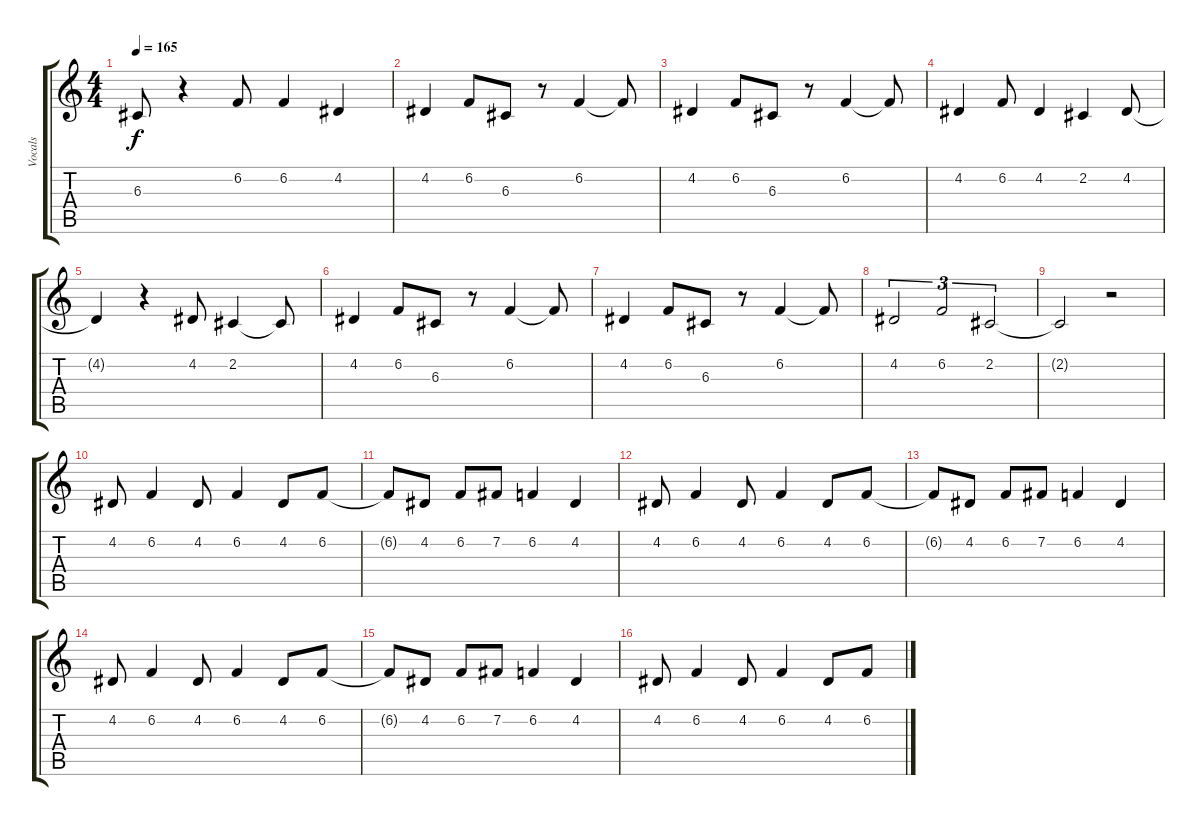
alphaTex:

\track ("Vocals" "Vocals") {instrument trombone}
\staff {score tabs}
\tuning (E4 B3 G3 D3 A2 E2) {hide}
\ts (4 4)
\tempo 165
\clef g2
\ks c
6.3{t}.8{dy f} r.4 6.2.8 6.2.4 4.2.4 |
4.2.4 6.2.8 6.3.8 r.8 6.2.4 6.2{t}.8 |
4.2.4 6.2.8 6.3.8 r.8 6.2.4 6.2{t}.8 |
4.2.4 6.2.8 4.2.4 2.2.4 4.2.8 |
4.2{t}.4 r.4 4.2.8 2.2.4 2.2{t}.8 |
4.2.4 6.2.8 6.3.8 r.8 6.2.4 6.2{t}.8 |
4.2.4 6.2.8 6.3.8 r.8 6.2.4 6.2{t}.8 |
4.2.2{tu (3 2)} 6.2.2{tu (3 2)} 2.2.2{tu (3 2)} |
2.2{t}.2 r.2 |
4.2.8 6.2.4 4.2.8 6.2.4 4.2.8 6.2.8 |
6.2{t}.8 4.2.8 6.2.8 7.2.8 6.2.4 4.2.4 |
4.2.8 6.2.4 4.2.8 6.2.4 4.2.8 6.2.8 |
6.2{t}.8 4.2.8 6.2.8 7.2.8 6.2.4 4.2.4 |
4.2.8 6.2.4 4.2.8 6.2.4 4.2.8 6.2.8 |
6.2{t}.8 4.2.8 6.2.8 7.2.8 6.2.4 4.2.4 |
4.2.8 6.2.4 4.2.8 6.2.4 4.2.8 6.2.8
